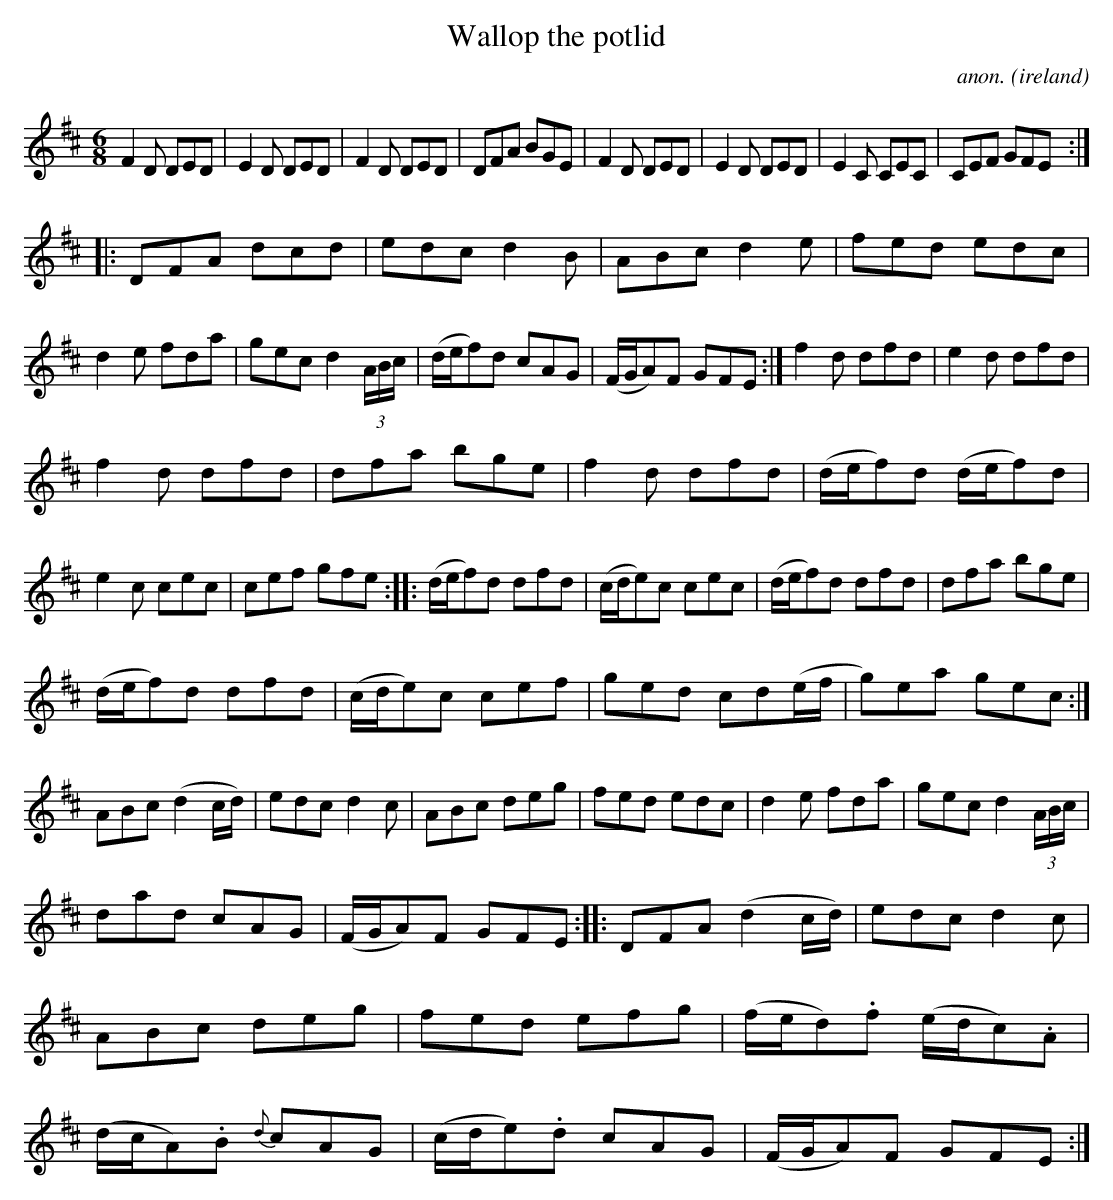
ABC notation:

X:1
T:Wallop the potlid
O:ireland
C:anon.
M:6/8
L:1/8
K:D
F2D DED|E2D DED|F2D DED|DFA BGE|F2D DED|E2D DED|E2C CEC|CEF GFE:|
|:DFA dcd|edc d2B|ABc d2e|fed edc|d2e fda|gec d2(3A/B/c/|(d/e/f)d cAG|(F/G/A)F GFE:|f2d dfd|e2d dfd|
f2d dfd|dfa bge|f2d dfd|(d/e/f)d (d/e/f)d|e2c cec|cef gfe::(d/e/f)d dfd|(c/d/e)c cec|(d/e/f)d dfd|dfa bge|
(d/e/f)d dfd|(c/d/e)c cef|ged cd(e/f/|g)ea gec:|ABc (d2c/d/)|edc d2c|ABc deg|fed edc|d2e fda|gec d2(3A/B/c/|
dad cAG|(F/G/A)F GFE::DFA (d2c/d/)|edc d2c|ABc deg|fed efg|(f/e/d).f (e/d/c).A|(d/c/A).B {d}cAG|(c/d/e).d cAG|(F/G/A)F GFE:|
